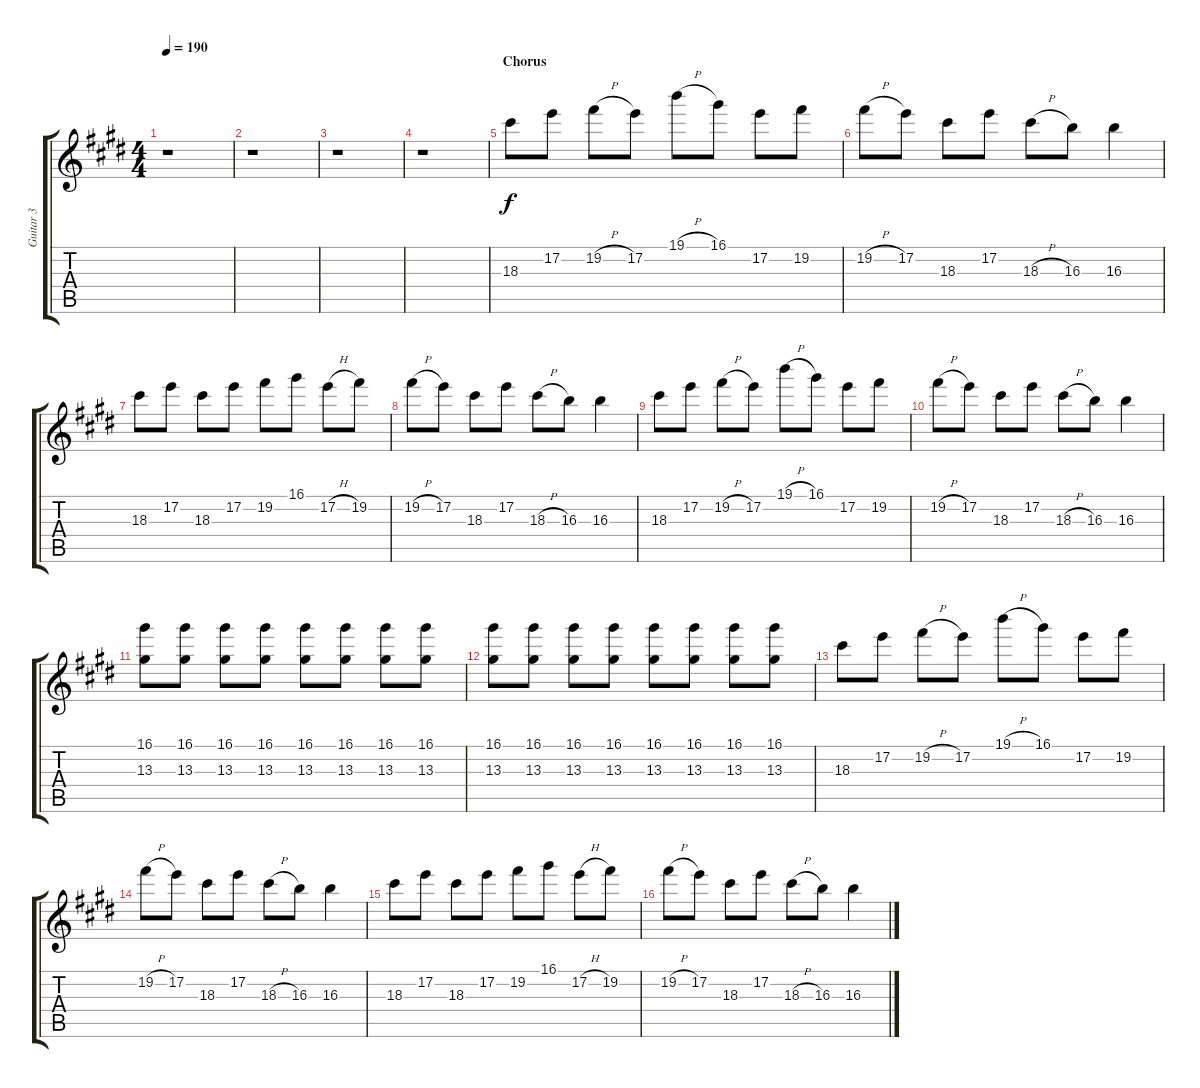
\track ("Guitar 3" "Guitar 3") {instrument distortionguitar}
\staff {score tabs}
\tuning (E4 B3 G3 D3 A2 E2) {hide}
\ts (4 4)
\tempo 190
\clef g2
\ks e
r.1{dy f} |
r.1 |
r.1 |
r.1 |
\section ("" "Chorus")
18.3.8 17.2.8 19.2{h}.8 17.2.8 19.1{h}.8 16.1.8 17.2.8 19.2.8 |
19.2{h}.8 17.2.8 18.3.8 17.2.8 18.3{h}.8 16.3.8 16.3.4 |
18.3.8 17.2.8 18.3.8 17.2.8 19.2.8 16.1.8 17.2{h}.8 19.2.8 |
19.2{h}.8 17.2.8 18.3.8 17.2.8 18.3{h}.8 16.3.8 16.3.4 |
18.3.8 17.2.8 19.2{h}.8 17.2.8 19.1{h}.8 16.1.8 17.2.8 19.2.8 |
19.2{h}.8 17.2.8 18.3.8 17.2.8 18.3{h}.8 16.3.8 16.3.4 |
(16.1 13.3).8 (16.1 13.3).8 (16.1 13.3).8 (16.1 13.3).8 (16.1 13.3).8 (16.1 13.3).8 (16.1 13.3).8 (16.1 13.3).8 |
(16.1 13.3).8 (16.1 13.3).8 (16.1 13.3).8 (16.1 13.3).8 (16.1 13.3).8 (16.1 13.3).8 (16.1 13.3).8 (16.1 13.3).8 |
18.3.8 17.2.8 19.2{h}.8 17.2.8 19.1{h}.8 16.1.8 17.2.8 19.2.8 |
19.2{h}.8 17.2.8 18.3.8 17.2.8 18.3{h}.8 16.3.8 16.3.4 |
18.3.8 17.2.8 18.3.8 17.2.8 19.2.8 16.1.8 17.2{h}.8 19.2.8 |
19.2{h}.8 17.2.8 18.3.8 17.2.8 18.3{h}.8 16.3.8 16.3.4
